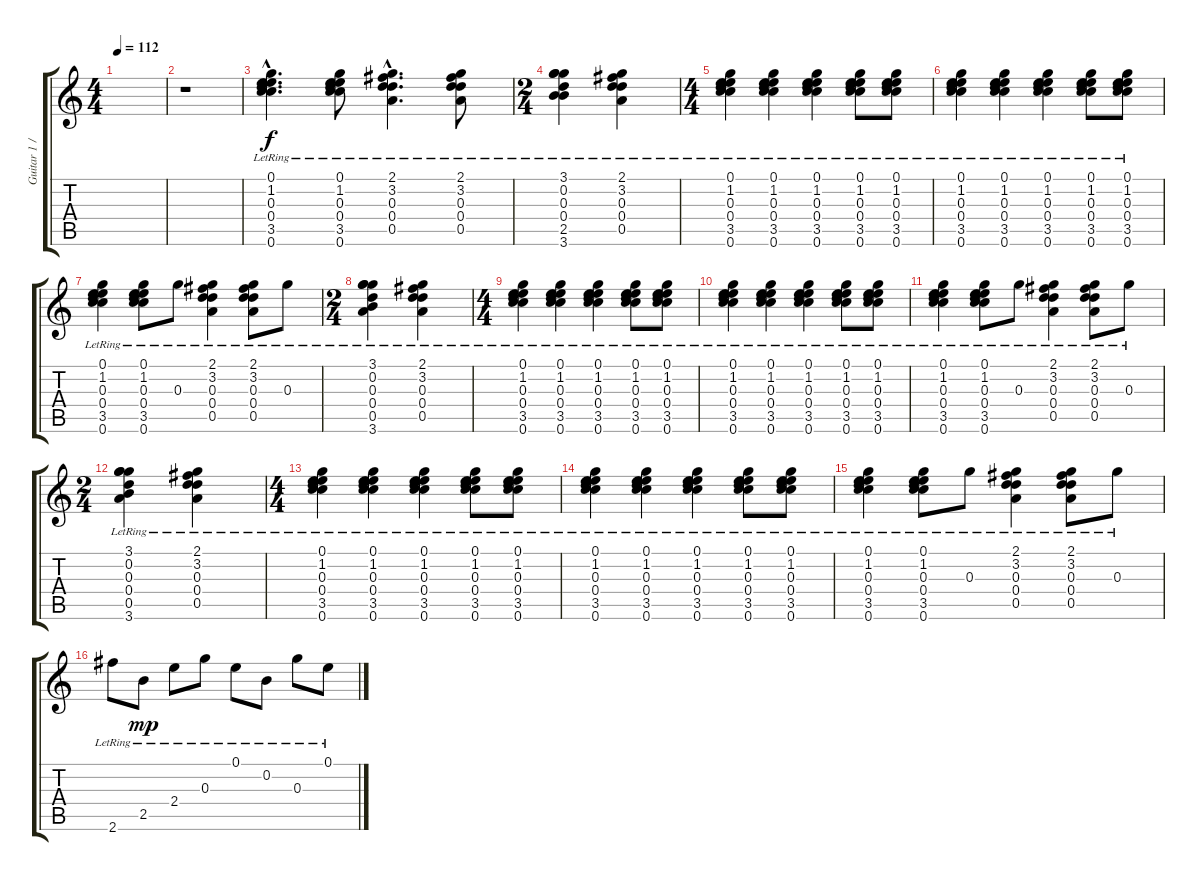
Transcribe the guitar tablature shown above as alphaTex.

\track ("Guitar 1 / Gilmour tuning" "Guitar 1 /") {instrument acousticguitarsteel}
\staff {score tabs}
\tuning (E4 B3 G4 D4 A3 E4) {hide}
\ts (4 4)
\tempo 112
\clef g2
\ks c
|
r.1 |
(0.1{hac lr} 1.2{hac lr} 0.3{hac lr} 0.4{hac lr} 3.5{hac lr} 0.6{hac lr}).4{d dy f} (0.1{lr} 1.2{lr} 0.3{lr} 0.4{lr} 3.5{lr} 0.6{lr}).8 (2.1{hac lr} 3.2{hac lr} 0.3{hac lr} 0.4{hac lr} 0.5{hac lr}).4{d} (2.1{lr} 3.2{lr} 0.3{lr} 0.4{lr} 0.5{lr}).8 |
\ts (2 4)
(3.1{lr} 0.2{lr} 0.3{lr} 0.4{lr} 2.5{lr} 3.6{lr}).4 (2.1{lr} 3.2{lr} 0.3{lr} 0.4{lr} 0.5{lr}).4 |
\ts (4 4)
(0.1{lr} 1.2{lr} 0.3{lr} 0.4{lr} 3.5{lr} 0.6{lr}).4 (0.1{lr} 1.2{lr} 0.3{lr} 0.4{lr} 3.5{lr} 0.6{lr}).4 (0.1{lr} 1.2{lr} 0.3{lr} 0.4{lr} 3.5{lr} 0.6{lr}).4 (0.1{lr} 1.2{lr} 0.3{lr} 0.4{lr} 3.5{lr} 0.6{lr}).8 (0.1{lr} 1.2{lr} 0.3{lr} 0.4{lr} 3.5{lr} 0.6{lr}).8 |
(0.1{lr} 1.2{lr} 0.3{lr} 0.4{lr} 3.5{lr} 0.6{lr}).4 (0.1{lr} 1.2{lr} 0.3{lr} 0.4{lr} 3.5{lr} 0.6{lr}).4 (0.1{lr} 1.2{lr} 0.3{lr} 0.4{lr} 3.5{lr} 0.6{lr}).4 (0.1{lr} 1.2{lr} 0.3{lr} 0.4{lr} 3.5{lr} 0.6{lr}).8 (0.1{lr} 1.2{lr} 0.3{lr} 0.4{lr} 3.5{lr} 0.6{lr}).8 |
(0.1{lr} 1.2{lr} 0.3{lr} 0.4{lr} 3.5{lr} 0.6{lr}).4 (0.1{lr} 1.2{lr} 0.3{lr} 0.4{lr} 3.5{lr} 0.6{lr}).8 0.3{lr}.8 (2.1{lr} 3.2{lr} 0.3{lr} 0.4{lr} 0.5{lr}).4 (2.1{lr} 3.2{lr} 0.3{lr} 0.4{lr} 0.5{lr}).8 0.3{lr}.8 |
\ts (2 4)
(3.1{lr} 0.2{lr} 0.3{lr} 0.4{lr} 0.5{lr} 3.6{lr}).4 (2.1{lr} 3.2{lr} 0.3{lr} 0.4{lr} 0.5{lr}).4 |
\ts (4 4)
(0.1{lr} 1.2{lr} 0.3{lr} 0.4{lr} 3.5{lr} 0.6{lr}).4 (0.1{lr} 1.2{lr} 0.3{lr} 0.4{lr} 3.5{lr} 0.6{lr}).4 (0.1{lr} 1.2{lr} 0.3{lr} 0.4{lr} 3.5{lr} 0.6{lr}).4 (0.1{lr} 1.2{lr} 0.3{lr} 0.4{lr} 3.5{lr} 0.6{lr}).8 (0.1{lr} 1.2{lr} 0.3{lr} 0.4{lr} 3.5{lr} 0.6{lr}).8 |
(0.1{lr} 1.2{lr} 0.3{lr} 0.4{lr} 3.5{lr} 0.6{lr}).4 (0.1{lr} 1.2{lr} 0.3{lr} 0.4{lr} 3.5{lr} 0.6{lr}).4 (0.1{lr} 1.2{lr} 0.3{lr} 0.4{lr} 3.5{lr} 0.6{lr}).4 (0.1{lr} 1.2{lr} 0.3{lr} 0.4{lr} 3.5{lr} 0.6{lr}).8 (0.1{lr} 1.2{lr} 0.3{lr} 0.4{lr} 3.5{lr} 0.6{lr}).8 |
(0.1{lr} 1.2{lr} 0.3{lr} 0.4{lr} 3.5{lr} 0.6{lr}).4 (0.1{lr} 1.2{lr} 0.3{lr} 0.4{lr} 3.5{lr} 0.6{lr}).8 0.3{lr}.8 (2.1{lr} 3.2{lr} 0.3{lr} 0.4{lr} 0.5{lr}).4 (2.1{lr} 3.2{lr} 0.3{lr} 0.4{lr} 0.5{lr}).8 0.3{lr}.8 |
\ts (2 4)
(3.1{lr} 0.2{lr} 0.3{lr} 0.4{lr} 0.5{lr} 3.6{lr}).4 (2.1{lr} 3.2{lr} 0.3{lr} 0.4{lr} 0.5{lr}).4 |
\ts (4 4)
(0.1{lr} 1.2{lr} 0.3{lr} 0.4{lr} 3.5{lr} 0.6{lr}).4 (0.1{lr} 1.2{lr} 0.3{lr} 0.4{lr} 3.5{lr} 0.6{lr}).4 (0.1{lr} 1.2{lr} 0.3{lr} 0.4{lr} 3.5{lr} 0.6{lr}).4 (0.1{lr} 1.2{lr} 0.3{lr} 0.4{lr} 3.5{lr} 0.6{lr}).8 (0.1{lr} 1.2{lr} 0.3{lr} 0.4{lr} 3.5{lr} 0.6{lr}).8 |
(0.1{lr} 1.2{lr} 0.3{lr} 0.4{lr} 3.5{lr} 0.6{lr}).4 (0.1{lr} 1.2{lr} 0.3{lr} 0.4{lr} 3.5{lr} 0.6{lr}).4 (0.1{lr} 1.2{lr} 0.3{lr} 0.4{lr} 3.5{lr} 0.6{lr}).4 (0.1{lr} 1.2{lr} 0.3{lr} 0.4{lr} 3.5{lr} 0.6{lr}).8 (0.1{lr} 1.2{lr} 0.3{lr} 0.4{lr} 3.5{lr} 0.6{lr}).8 |
(0.1{lr} 1.2{lr} 0.3{lr} 0.4{lr} 3.5{lr} 0.6{lr}).4 (0.1{lr} 1.2{lr} 0.3{lr} 0.4{lr} 3.5{lr} 0.6{lr}).8 0.3{lr}.8 (2.1{lr} 3.2{lr} 0.3{lr} 0.4{lr} 0.5{lr}).4 (2.1{lr} 3.2{lr} 0.3{lr} 0.4{lr} 0.5{lr}).8 0.3{lr}.8 |
2.6{lr}.8 2.5{lr}.8{dy mp} 2.4{lr}.8 0.3{lr}.8 0.1{lr}.8 0.2{lr}.8 0.3{lr}.8 0.1{lr}.8
